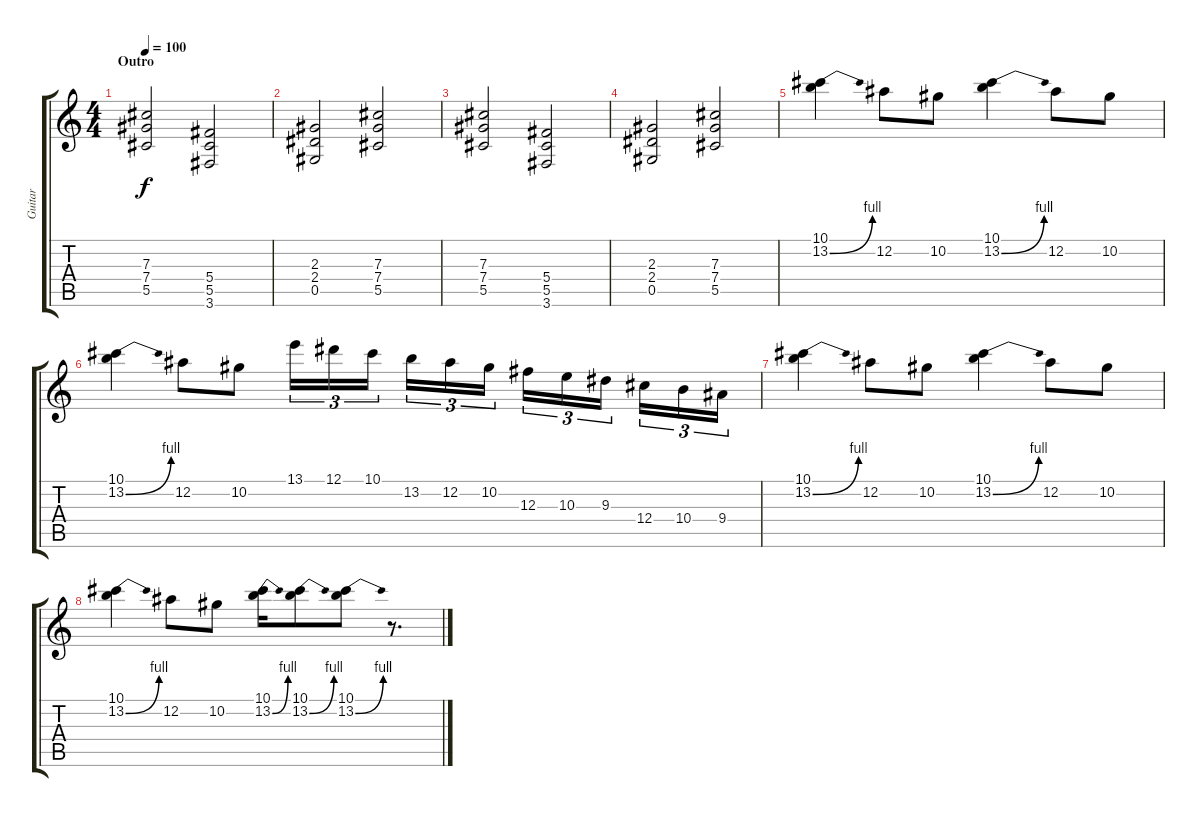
\track ("Guitar" "Guitar") {instrument distortionguitar}
\staff {score tabs}
\tuning (Eb4 Bb3 Gb3 Db3 Ab2 Eb2) {hide}
\ts (4 4)
\section ("" "Outro")
\tempo 100
\clef g2
\ks c
(7.3 7.4 5.5).2{dy f} (5.4 5.5 3.6).2 |
(2.3 2.4 0.5).2 (7.3 7.4 5.5).2 |
(7.3 7.4 5.5).2 (5.4 5.5 3.6).2 |
(2.3 2.4 0.5).2 (7.3 7.4 5.5).2 |
(10.1 13.2{be (bend 0 0 60 4)}).4 12.2.8 10.2.8 (10.1 13.2{be (bend 0 0 60 4)}).4 12.2.8 10.2.8 |
(10.1 13.2{be (bend 0 0 60 4)}).4 12.2.8 10.2.8 13.1.16{tu (3 2)} 12.1.16{tu (3 2)} 10.1.16{tu (3 2) beam splitsecondary} 13.2.16{tu (3 2)} 12.2.16{tu (3 2)} 10.2.16{tu (3 2)} 12.3.16{tu (3 2)} 10.3.16{tu (3 2)} 9.3.16{tu (3 2) beam splitsecondary} 12.4.16{tu (3 2)} 10.4.16{tu (3 2)} 9.4.16{tu (3 2)} |
(10.1 13.2{be (bend 0 0 60 4)}).4 12.2.8 10.2.8 (10.1 13.2{be (bend 0 0 60 4)}).4 12.2.8 10.2.8 |
(10.1 13.2{be (bend 0 0 60 4)}).4 12.2.8 10.2.8 (10.1 13.2{be (bend 0 0 60 4)}).16 (10.1 13.2{be (bend 0 0 60 4)}).8 (10.1 13.2{be (bend 0 0 60 4)}).8 r.8{d}
